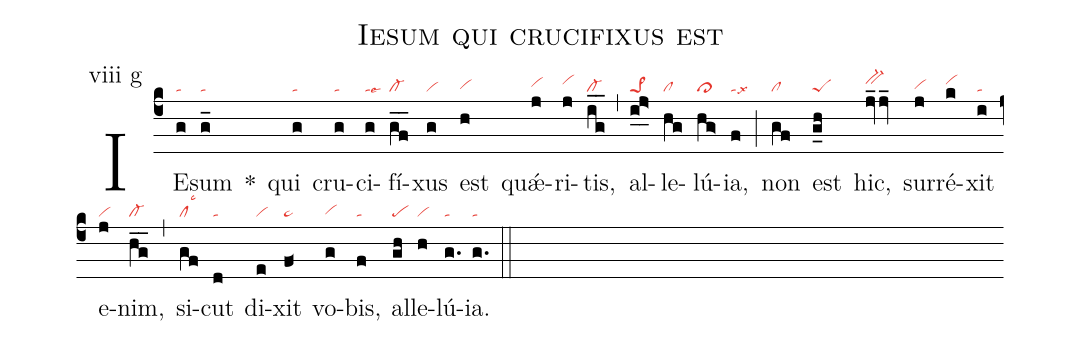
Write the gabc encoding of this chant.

name: Iesum qui crucifixus est;
annotation: viii g;
mode: 8;
nabc-lines: 1;
%%
(c4)
IE(g|ta)sum(g_|ta) *()
qui(g|ta) cru(g|ta)ci(g|talse6)fí(g_f_|cl-)xus(g|vi) est(h|vihg) quǽ(j|vihh)ri(j|vihi)tis,(i_g_|cl-) (,)
al(i_0j>_0|pe>1)le(hg|cl)lú(hg>|cl>)ia,(f|talsx6) (;)
non(gf|cl) est(g_h|peS) hic,(jv_jv_|bv-hi) sur(j|vihg)ré(k|vihi)xit(i|ta) e(j|vi)nim,(h_g_|cl-) (,)
si(gf|cllsc3)cut(d|ta) di(e|vi)xit(f<|ta>) vo(g|vihg)bis,(f|ta) al(gh|pe)le(h|vi)lú(g.|ta)ia.(g.|ta) (::)
